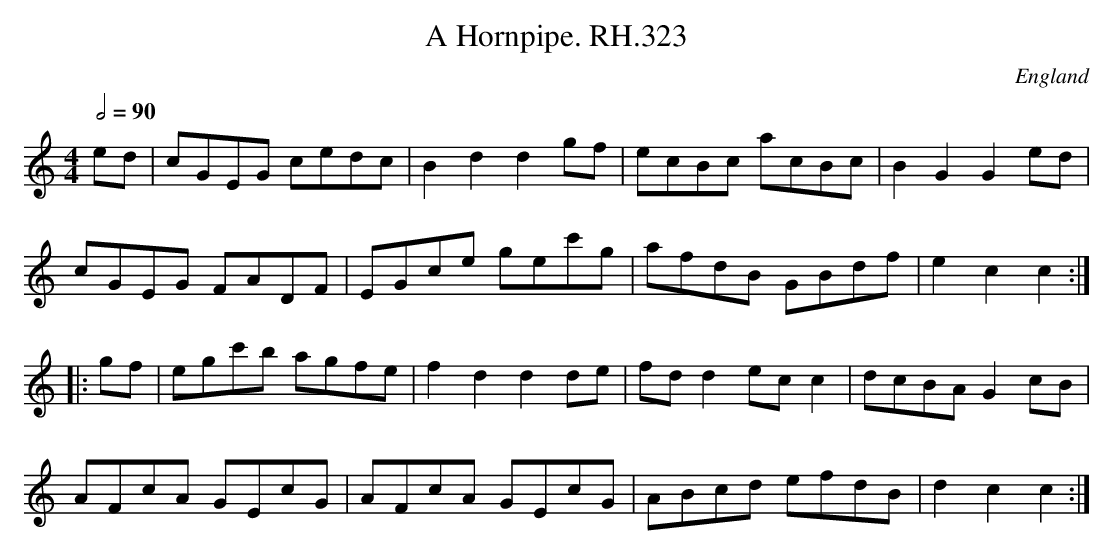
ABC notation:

X:1
T:Hornpipe. RH.323, A
O:England
M:4/4
L:1/8
Q:2/4=90
K:C
ed|cGEG cedc|B2d2 d2gf|ecBc acBc|B2G2 G2ed|
cGEG FADF|EGce gec'g|afdB GBdf|e2c2 c2:|
|:gf|egc'b agfe|f2d2 d2de|fdd2 ecc2|dcBA G2cB|
AFcA GEcG|AFcA GEcG|ABcd efdB|d2c2 c2:|
